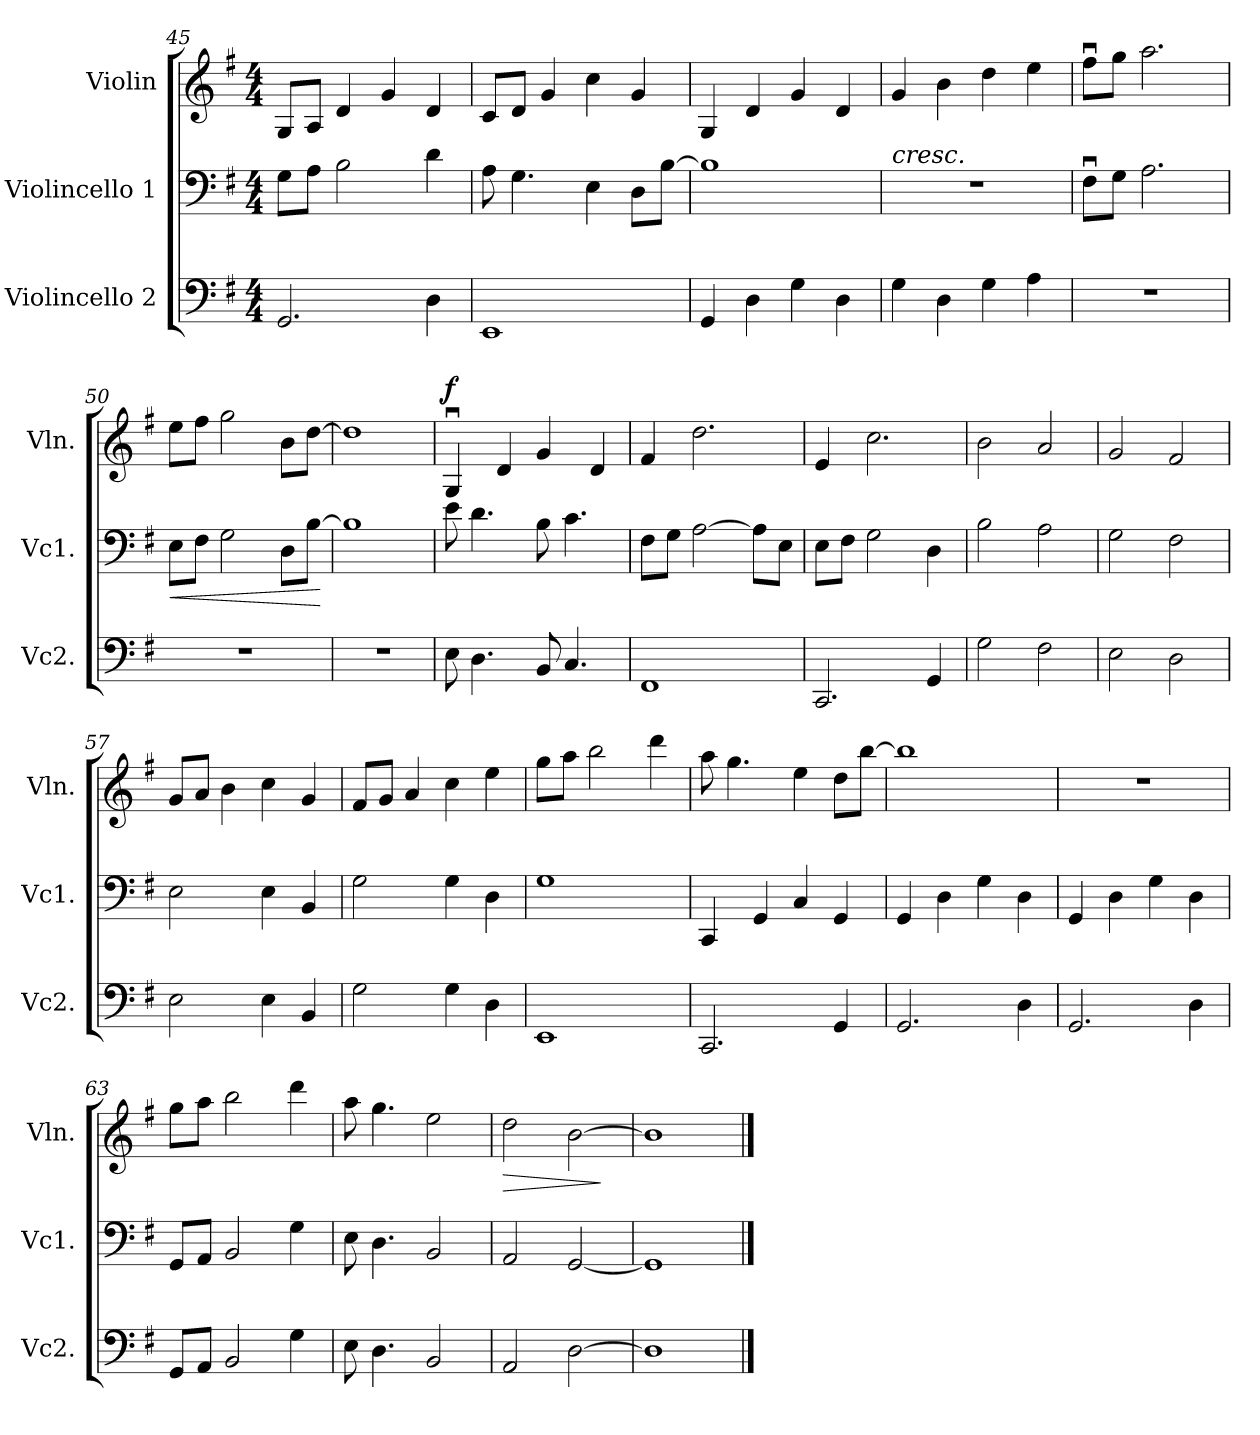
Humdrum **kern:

**kern	**kern	**dynam	**kern	**dynam
*part3	*part2	*part2	*part1	*part1
*staff3	*staff2	*staff2	*staff1	*staff1
*I"Violincello 2	*I"Violincello 1	*	*I"Violin	*
*I'Vc2.	*I'Vc1.	*	*I'Vln.	*
*clefF4	*clefF4	*	*clefG2	*
*k[f#]	*k[f#]	*	*k[f#]	*
*M4/4	*M4/4	*	*M4/4	*
=45	=45	=45	=45	=45
2.GG/	8G\L	.	8G/L	.
.	8A\J	.	8A/J	.
.	2B\	.	4d/	.
.	.	.	4g/	.
4D\	4d\	.	4d/	.
=46	=46	=46	=46	=46
1EE	8A\	.	8c/L	.
.	4.G\	.	8d/J	.
.	.	.	4g/	.
.	4E\	.	4cc\	.
.	8D\L	.	4g/	.
.	[8B\J	.	.	.
=47	=47	=47	=47	=47
4GG/	1B]	.	4G/	.
4D\	.	.	4d/	.
4G\	.	.	4g/	.
4D\	.	.	4d/	.
=48	=48	=48	=48	=48
!	!LO:TX:a:i:t=cresc.	!	!	!
4G\	1r	.	4g/	.
4D\	.	.	4b\	.
4G\	.	.	4dd\	.
4A\	.	.	4ee\	.
=49	=49	=49	=49	=49
!	!	!LO:DY:b	!	!
!	!	!LO:DY:n=1:b	!	!
1r	8F#u\L	mf mf	8ff#u\L	.
.	8G\J	.	8gg\J	.
.	2.A\	.	2.aa\	.
!!LO:PB:g=z
=50	=50	=50	=50	=50
!	!	!LO:HP:b	!	!
1r	8E\L	<	8ee\L	.
.	8F#\J	.	8ff#\J	.
.	2G\	.	2gg\	.
.	8D\L	.	8b\L	.
.	[8B\J	.	[8dd\J	.
.	.	[	.	.
=51	=51	=51	=51	=51
1r	1B]	.	1dd]	.
=52	=52	=52	=52	=52
!	!	!	!	!LO:DY:a
8E\	8e\	.	4Gu/	f
4.D\	4.d\	.	.	.
.	.	.	4d/	.
8BB/	8B\	.	4g/	.
4.C/	4.c\	.	.	.
.	.	.	4d/	.
=53	=53	=53	=53	=53
1FF#	8F#\L	.	4f#/	.
.	8G\J	.	.	.
.	[2A\	.	2.dd\	.
.	8A\L]	.	.	.
.	8E\J	.	.	.
=54	=54	=54	=54	=54
2.CC/	8E\L	.	4e/	.
.	8F#\J	.	.	.
.	2G\	.	2.cc\	.
4GG/	4D\	.	.	.
=55	=55	=55	=55	=55
2G\	2B\	.	2b\	.
2F#\	2A\	.	2a/	.
=56	=56	=56	=56	=56
2E\	2G\	.	2g/	.
2D\	2F#\	.	2f#/	.
=57	=57	=57	=57	=57
2E\	2E\	.	8g/L	.
.	.	.	8a/J	.
.	.	.	4b\	.
4E\	4E\	.	4cc\	.
4BB/	4BB/	.	4g/	.
=58	=58	=58	=58	=58
2G\	2G\	.	8f#/L	.
.	.	.	8g/J	.
.	.	.	4a/	.
4G\	4G\	.	4cc\	.
4D\	4D\	.	4ee\	.
!!LO:LB:g=z
=59	=59	=59	=59	=59
1EE	1G	.	8gg\L	.
.	.	.	8aa\J	.
.	.	.	2bb\	.
.	.	.	4ddd\	.
=60	=60	=60	=60	=60
2.CC/	4CC/	.	8aa\	.
.	.	.	4.gg\	.
.	4GG/	.	.	.
.	4C/	.	4ee\	.
4GG/	4GG/	.	8dd\L	.
.	.	.	[8bb\J	.
=61	=61	=61	=61	=61
2.GG/	4GG/	.	1bb]	.
.	4D\	.	.	.
.	4G\	.	.	.
4D\	4D\	.	.	.
=62	=62	=62	=62	=62
2.GG/	4GG/	.	1r	.
.	4D\	.	.	.
.	4G\	.	.	.
4D\	4D\	.	.	.
=63	=63	=63	=63	=63
8GG/L	8GG/L	.	8gg\L	.
8AA/J	8AA/J	.	8aa\J	.
2BB/	2BB/	.	2bb\	.
4G\	4G\	.	4ddd\	.
=64	=64	=64	=64	=64
8E\	8E\	.	8aa\	.
4.D\	4.D\	.	4.gg\	.
2BB/	2BB/	.	2ee\	.
=65	=65	=65	=65	=65
!	!	!	!	!LO:HP:b
2AA/	2AA/	.	2dd\	>
[2D\	[2GG/	.	[2b\	.
.	.	.	.	]
=66	=66	=66	=66	=66
1D]	1GG]	.	1b]	.
==	==	==	==	==
*-	*-	*-	*-	*-
